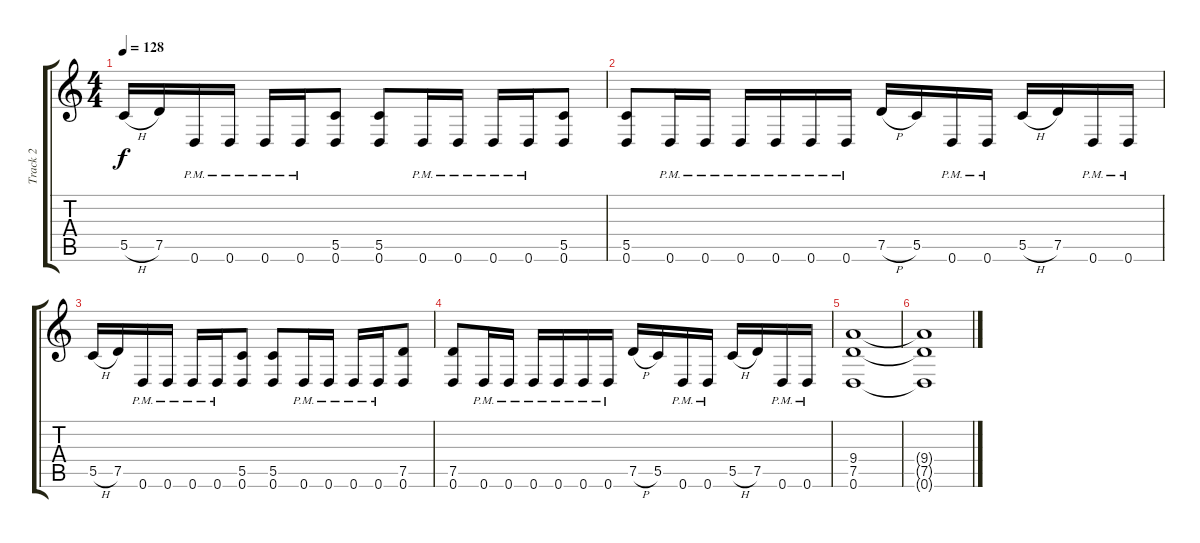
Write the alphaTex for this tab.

\track ("Track 2" "Track 2") {instrument distortionguitar}
\staff {score tabs}
\tuning (D4 A3 F3 C3 G2 D2) {hide}
\ts (4 4)
\tempo 128
\clef g2
\ks c
5.5{h}.16{dy f} 7.5.16 0.6{pm}.16 0.6{pm}.16 0.6{pm}.16 0.6{pm}.16 (5.5 0.6).8 (5.5 0.6).8 0.6{pm}.16 0.6{pm}.16 0.6{pm}.16 0.6{pm}.16 (5.5 0.6).8 |
(5.5 0.6).8 0.6{pm}.16 0.6{pm}.16 0.6{pm}.16 0.6{pm}.16 0.6{pm}.16 0.6{pm}.16 7.5{h}.16 5.5.16 0.6{pm}.16 0.6{pm}.16 5.5{h}.16 7.5.16 0.6{pm}.16 0.6{pm}.16 |
5.5{h}.16 7.5.16 0.6{pm}.16 0.6{pm}.16 0.6{pm}.16 0.6{pm}.16 (5.5 0.6).8 (5.5 0.6).8 0.6{pm}.16 0.6{pm}.16 0.6{pm}.16 0.6{pm}.16 (7.5 0.6).8 |
(7.5 0.6).8 0.6{pm}.16 0.6{pm}.16 0.6{pm}.16 0.6{pm}.16 0.6{pm}.16 0.6{pm}.16 7.5{h}.16 5.5.16 0.6{pm}.16 0.6{pm}.16 5.5{h}.16 7.5.16 0.6{pm}.16 0.6{pm}.16 |
(9.4 7.5 0.6).1 |
(9.4{t} 7.5{t} 0.6{t}).1
